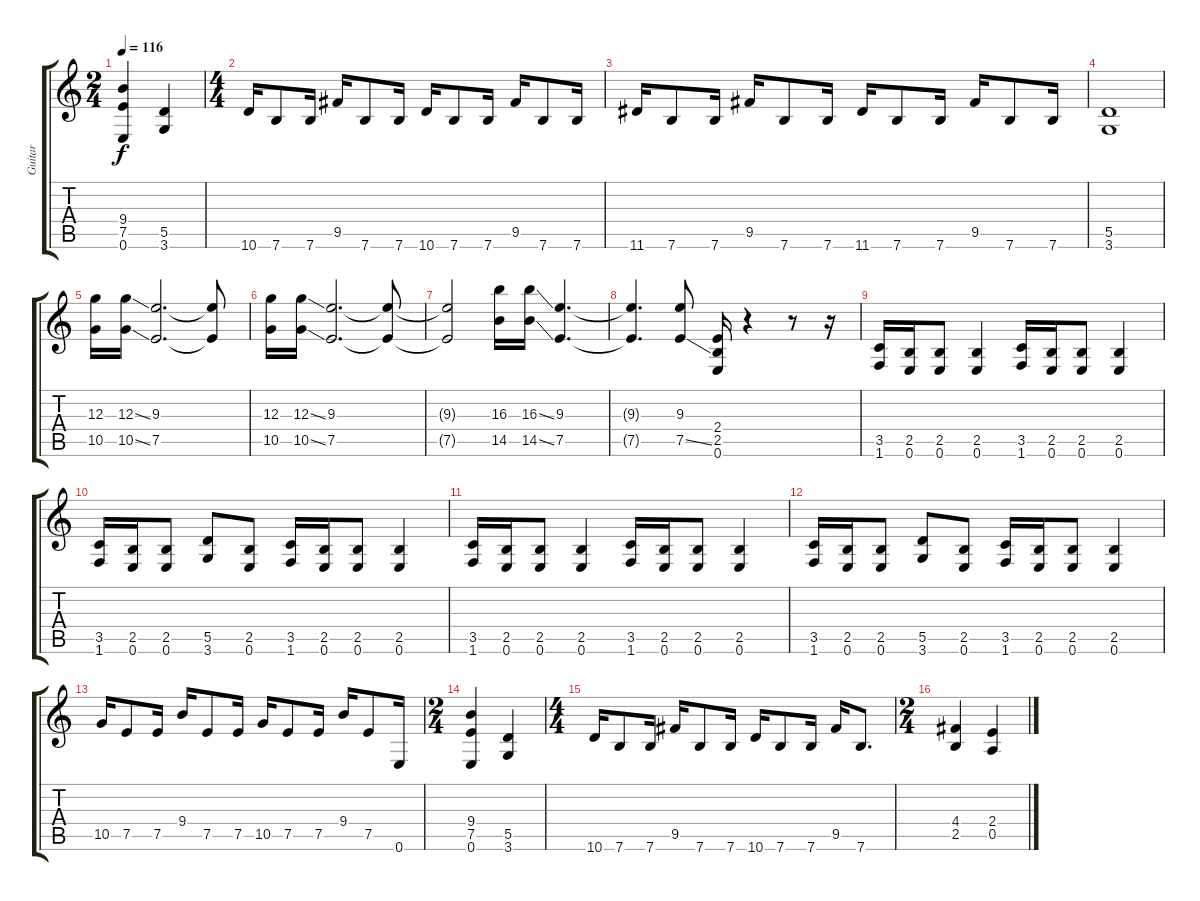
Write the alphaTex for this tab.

\track ("Guitar" "Guitar") {instrument distortionguitar}
\staff {score tabs}
\tuning (E4 B3 G3 D3 A2 E2) {hide}
\ts (2 4)
\tempo 116
\clef g2
\ks c
(9.4 7.5 0.6).4{dy f} (5.5 3.6).4 |
\ts (4 4)
10.6.16 7.6.8 7.6.16 9.5.16 7.6.8 7.6.16 10.6.16 7.6.8 7.6.16 9.5.16 7.6.8 7.6.16 |
11.6.16 7.6.8 7.6.16 9.5.16 7.6.8 7.6.16 11.6.16 7.6.8 7.6.16 9.5.16 7.6.8 7.6.16 |
(5.5 3.6).1 |
(12.3 10.5).16 (12.3{ss} 10.5{ss}).16 (9.3 7.5).2{d} (9.3{t} 7.5{t}).8 |
(12.3 10.5).16 (12.3{ss} 10.5{ss}).16 (9.3 7.5).2{d} (9.3{t} 7.5{t}).8 |
(9.3{t} 7.5{t}).2 (16.3 14.5).16 (16.3{ss} 14.5{ss}).16 (9.3 7.5).4{d} |
(9.3{t} 7.5{t}).4{d} (9.3 7.5{ss}).8 (2.4 2.5 0.6).16 r.4 r.8 r.16 |
(3.5 1.6).16 (2.5 0.6).16 (2.5 0.6).8 (2.5 0.6).4 (3.5 1.6).16 (2.5 0.6).16 (2.5 0.6).8 (2.5 0.6).4 |
(3.5 1.6).16 (2.5 0.6).16 (2.5 0.6).8 (5.5 3.6).8 (2.5 0.6).8 (3.5 1.6).16 (2.5 0.6).16 (2.5 0.6).8 (2.5 0.6).4 |
(3.5 1.6).16 (2.5 0.6).16 (2.5 0.6).8 (2.5 0.6).4 (3.5 1.6).16 (2.5 0.6).16 (2.5 0.6).8 (2.5 0.6).4 |
(3.5 1.6).16 (2.5 0.6).16 (2.5 0.6).8 (5.5 3.6).8 (2.5 0.6).8 (3.5 1.6).16 (2.5 0.6).16 (2.5 0.6).8 (2.5 0.6).4 |
10.5.16 7.5.8 7.5.16 9.4.16 7.5.8 7.5.16 10.5.16 7.5.8 7.5.16 9.4.16 7.5.8 0.6.16 |
\ts (2 4)
(9.4 7.5 0.6).4 (5.5 3.6).4 |
\ts (4 4)
10.6.16 7.6.8 7.6.16 9.5.16 7.6.8 7.6.16 10.6.16 7.6.8 7.6.16 9.5.16 7.6.8{d} |
\ts (2 4)
(4.4 2.5).4 (2.4 0.5).4
